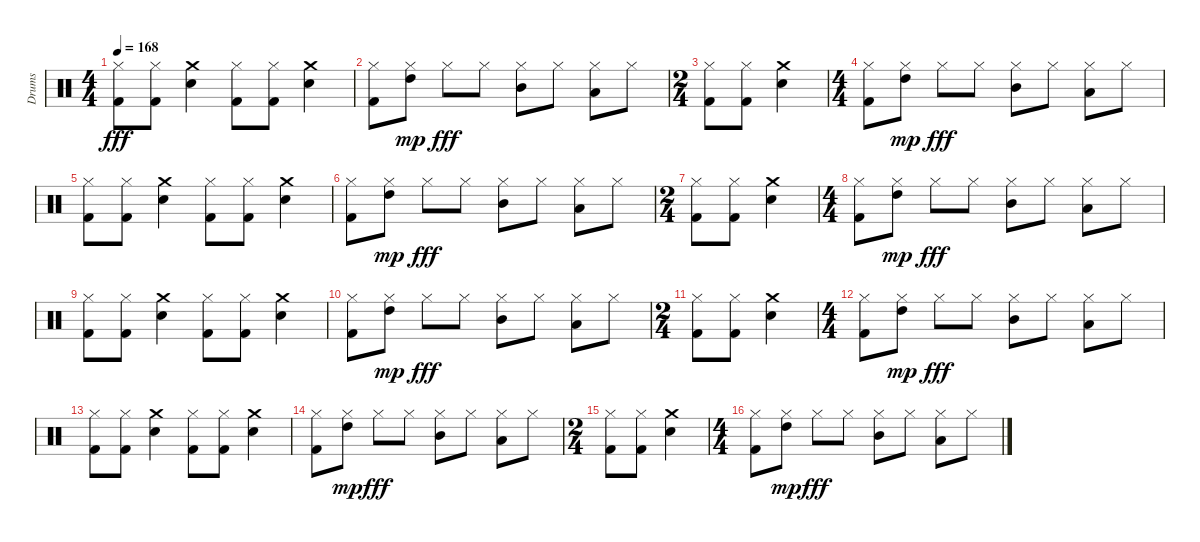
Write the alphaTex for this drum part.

\track ("Drums" "Drums") {instrument percussion}
\staff {score}
\articulation defaults
\ts (4 4)
\tempo 168
\clef neutral
\ks c
("Hi-Hat (closed)" "Kick (hit) 2").8{dy fff} ("Hi-Hat (closed)" "Kick (hit) 2").8 ("Snare (hit) 2" "Crash medium (hit)").4 ("Kick (hit) 2" "Hi-Hat (closed)").8 ("Kick (hit) 2" "Hi-Hat (closed)").8 ("Crash medium (hit)" "Snare (hit) 2").4 |
("Hi-Hat (closed)" "Kick (hit) 2").8 ("High Tom (hit)" "Hi-Hat (closed)").8{dy mp} "Hi-Hat (closed)".8{dy fff} "Hi-Hat (closed)".8 ("Mid Tom (hit)" "Hi-Hat (closed)").8 "Hi-Hat (closed)".8 ("Low Tom (hit)" "Hi-Hat (closed)").8 "Hi-Hat (closed)".8 |
\ts (2 4)
("Hi-Hat (closed)" "Kick (hit) 2").8 ("Hi-Hat (closed)" "Kick (hit) 2").8 ("Crash medium (hit)" "Snare (hit) 2").4 |
\ts (4 4)
("Hi-Hat (closed)" "Kick (hit) 2").8 ("High Tom (hit)" "Hi-Hat (closed)").8{dy mp} "Hi-Hat (closed)".8{dy fff} "Hi-Hat (closed)".8 ("Mid Tom (hit)" "Hi-Hat (closed)").8 "Hi-Hat (closed)".8 ("Low Tom (hit)" "Hi-Hat (closed)").8 "Hi-Hat (closed)".8 |
("Hi-Hat (closed)" "Kick (hit) 2").8 ("Hi-Hat (closed)" "Kick (hit) 2").8 ("Snare (hit) 2" "Crash medium (hit)").4 ("Kick (hit) 2" "Hi-Hat (closed)").8 ("Kick (hit) 2" "Hi-Hat (closed)").8 ("Crash medium (hit)" "Snare (hit) 2").4 |
("Hi-Hat (closed)" "Kick (hit) 2").8 ("High Tom (hit)" "Hi-Hat (closed)").8{dy mp} "Hi-Hat (closed)".8{dy fff} "Hi-Hat (closed)".8 ("Mid Tom (hit)" "Hi-Hat (closed)").8 "Hi-Hat (closed)".8 ("Low Tom (hit)" "Hi-Hat (closed)").8 "Hi-Hat (closed)".8 |
\ts (2 4)
("Kick (hit) 2" "Hi-Hat (closed)").8 ("Kick (hit) 2" "Hi-Hat (closed)").8 ("Snare (hit) 2" "Crash medium (hit)").4 |
\ts (4 4)
("Hi-Hat (closed)" "Kick (hit) 2").8 ("High Tom (hit)" "Hi-Hat (closed)").8{dy mp} "Hi-Hat (closed)".8{dy fff} "Hi-Hat (closed)".8 ("Mid Tom (hit)" "Hi-Hat (closed)").8 "Hi-Hat (closed)".8 ("Low Tom (hit)" "Hi-Hat (closed)").8 "Hi-Hat (closed)".8 |
("Hi-Hat (closed)" "Kick (hit) 2").8 ("Hi-Hat (closed)" "Kick (hit) 2").8 ("Snare (hit) 2" "Crash medium (hit)").4 ("Kick (hit) 2" "Hi-Hat (closed)").8 ("Kick (hit) 2" "Hi-Hat (closed)").8 ("Crash medium (hit)" "Snare (hit) 2").4 |
("Hi-Hat (closed)" "Kick (hit) 2").8 ("High Tom (hit)" "Hi-Hat (closed)").8{dy mp} "Hi-Hat (closed)".8{dy fff} "Hi-Hat (closed)".8 ("Mid Tom (hit)" "Hi-Hat (closed)").8 "Hi-Hat (closed)".8 ("Low Tom (hit)" "Hi-Hat (closed)").8 "Hi-Hat (closed)".8 |
\ts (2 4)
("Kick (hit) 2" "Hi-Hat (closed)").8 ("Kick (hit) 2" "Hi-Hat (closed)").8 ("Snare (hit) 2" "Crash medium (hit)").4 |
\ts (4 4)
("Hi-Hat (closed)" "Kick (hit) 2").8 ("High Tom (hit)" "Hi-Hat (closed)").8{dy mp} "Hi-Hat (closed)".8{dy fff} "Hi-Hat (closed)".8 ("Mid Tom (hit)" "Hi-Hat (closed)").8 "Hi-Hat (closed)".8 ("Low Tom (hit)" "Hi-Hat (closed)").8 "Hi-Hat (closed)".8 |
("Hi-Hat (closed)" "Kick (hit) 2").8 ("Hi-Hat (closed)" "Kick (hit) 2").8 ("Snare (hit) 2" "Crash medium (hit)").4 ("Kick (hit) 2" "Hi-Hat (closed)").8 ("Kick (hit) 2" "Hi-Hat (closed)").8 ("Crash medium (hit)" "Snare (hit) 2").4 |
("Hi-Hat (closed)" "Kick (hit) 2").8 ("High Tom (hit)" "Hi-Hat (closed)").8{dy mp} "Hi-Hat (closed)".8{dy fff} "Hi-Hat (closed)".8 ("Mid Tom (hit)" "Hi-Hat (closed)").8 "Hi-Hat (closed)".8 ("Low Tom (hit)" "Hi-Hat (closed)").8 "Hi-Hat (closed)".8 |
\ts (2 4)
("Kick (hit) 2" "Hi-Hat (closed)").8 ("Kick (hit) 2" "Hi-Hat (closed)").8 ("Snare (hit) 2" "Crash medium (hit)").4 |
\ts (4 4)
("Hi-Hat (closed)" "Kick (hit) 2").8 ("High Tom (hit)" "Hi-Hat (closed)").8{dy mp} "Hi-Hat (closed)".8{dy fff} "Hi-Hat (closed)".8 ("Mid Tom (hit)" "Hi-Hat (closed)").8 "Hi-Hat (closed)".8 ("Low Tom (hit)" "Hi-Hat (closed)").8 "Hi-Hat (closed)".8
